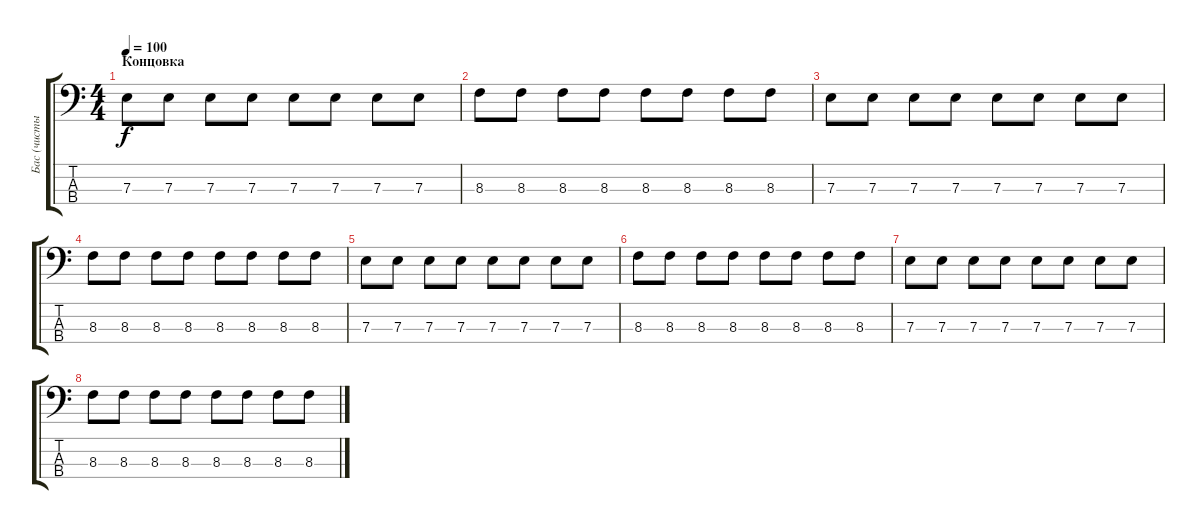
\track ("Бас (чистый)" "Бас (чисты") {instrument electricbassfinger}
\staff {score tabs}
\tuning (G2 D2 A1 E1) {hide}
\ts (4 4)
\section ("" "Концовка")
\tempo 100
\clef f4
\ks c
7.3.8{dy f volume 8} 7.3.8 7.3.8 7.3.8 7.3.8 7.3.8 7.3.8 7.3.8 |
8.3.8 8.3.8 8.3.8 8.3.8 8.3.8 8.3.8 8.3.8 8.3.8 |
7.3.8 7.3.8 7.3.8 7.3.8 7.3.8 7.3.8 7.3.8 7.3.8 |
8.3.8 8.3.8 8.3.8 8.3.8 8.3.8 8.3.8 8.3.8 8.3.8 |
7.3.8 7.3.8 7.3.8 7.3.8 7.3.8 7.3.8 7.3.8 7.3.8 |
8.3.8 8.3.8 8.3.8 8.3.8 8.3.8 8.3.8 8.3.8 8.3.8 |
7.3.8 7.3.8 7.3.8 7.3.8 7.3.8 7.3.8 7.3.8 7.3.8 |
8.3.8 8.3.8 8.3.8 8.3.8 8.3.8 8.3.8 8.3.8 8.3.8
